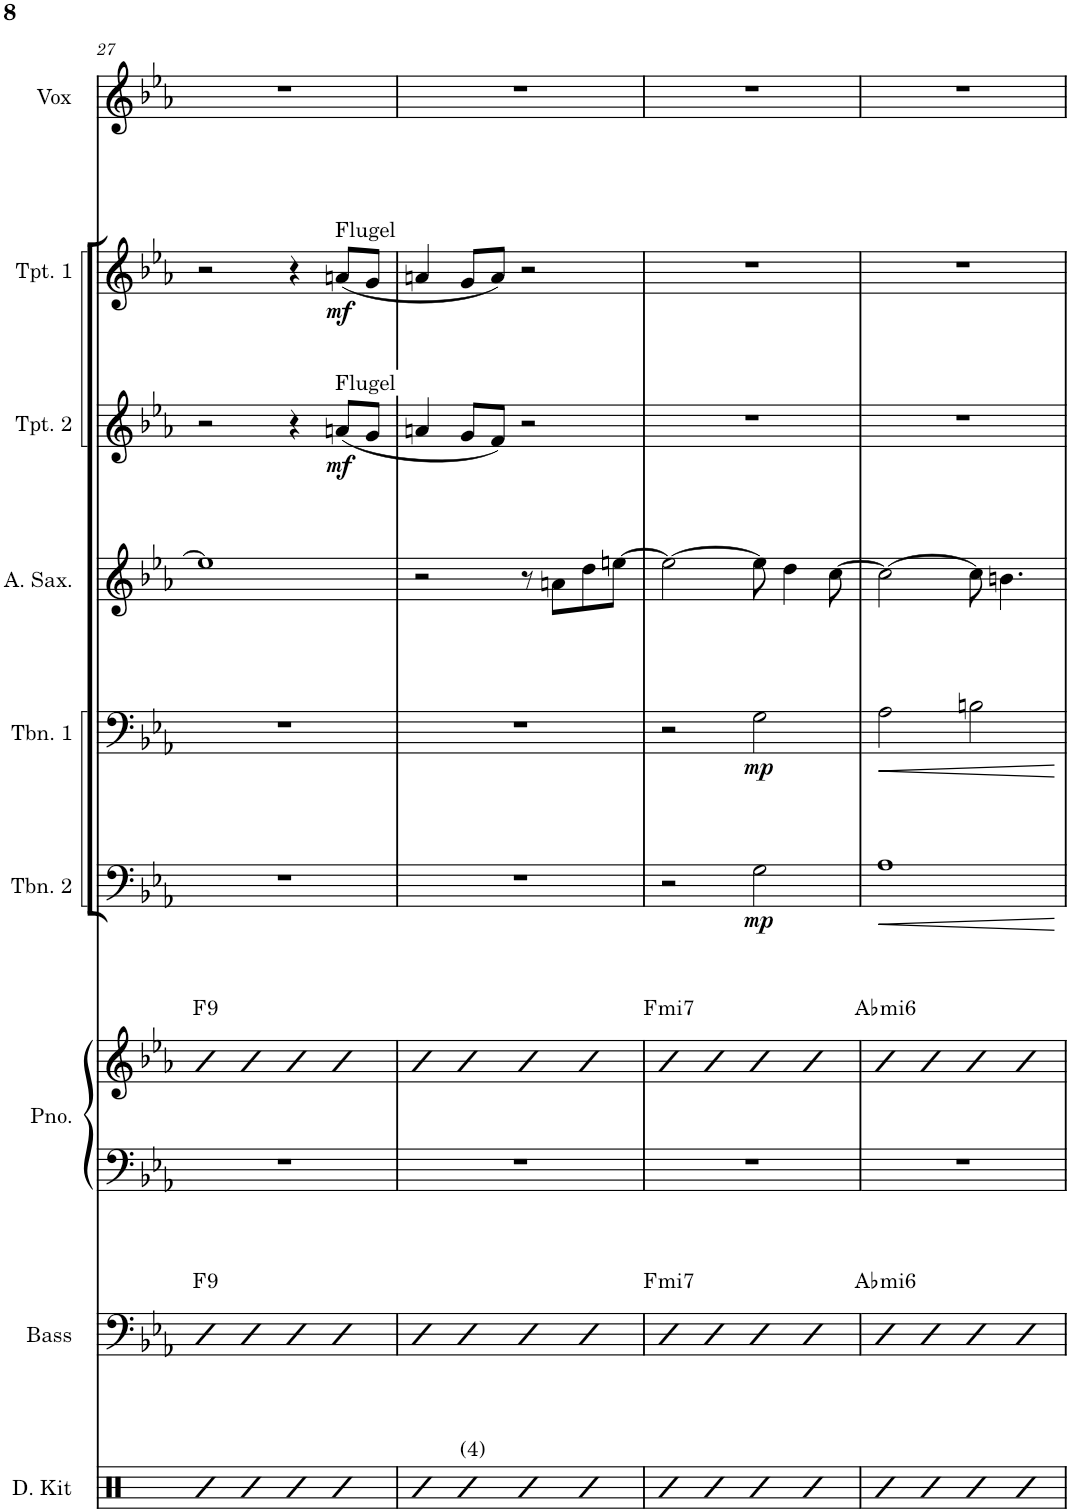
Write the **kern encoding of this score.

**kern	**kern	**harte	**kern	**kern	**harte	**kern	**dynam	**kern	**dynam	**kern	**kern	**dynam	**kern	**dynam	**kern
*part9	*part8	*part8	*part7	*part7	*part7	*part6	*part6	*part5	*part5	*part4	*part3	*part3	*part2	*part2	*part1
*staff10	*staff9	*	*staff8	*staff7	*	*staff6	*staff6	*staff5	*staff5	*staff4	*staff3	*staff3	*staff2	*staff2	*staff1
*I"Drum Kit	*I"Acoustic Bass	*	*I"Piano	*	*	*I"Trombone 2	*	*I"Trombone 1	*	*I"Alto Saxophone	*I"Trumpet 2	*	*I"Trumpet 1	*	*I"Voice
*I'D. Kit	*I'Bass	*	*I'Pno.	*	*	*I'Tbn. 2	*	*I'Tbn. 1	*	*I'A. Sax.	*I'Tpt. 2	*	*I'Tpt. 1	*	*
!!LO:PB:g=z
*clefX	*clefF4	*	*clefF4	*clefG2	*	*clefF4	*	*clefF4	*	*clefG2	*clefG2	*	*clefG2	*	*clefG2
*	*Trd7c12	*	*	*	*	*	*	*	*	*Trd5c9	*Trd1c2	*	*Trd1c2	*	*
*k[]	*k[b-e-a-]	*	*k[b-e-a-]	*k[b-e-a-]	*	*k[b-e-a-]	*	*k[b-e-a-]	*	*k[b-e-a-]	*k[b-e-a-]	*	*k[b-e-a-]	*	*k[b-e-a-]
*M4/4	*M4/4	*	*M4/4	*M4/4	*	*M4/4	*	*M4/4	*	*M4/4	*M4/4	*	*M4/4	*	*M4/4
=27	=27	=27	=27	=27	=27	=27	=27	=27	=27	=27	=27	=27	=27	=27	=27
!	!	!LO:H:kt=9	!	!	!LO:H:kt=9	!	!	!	!	!	!	!	!	!	!
4R	4bb-	F:9	1r	4b-	F:9	1r	.	1r	.	1ee]	2r	.	2r	.	1r
4R	4bb-	.	.	4b-	.	.	.	.	.	.	.	.	.	.	.
4R	4bb-	.	.	4b-	.	.	.	.	.	.	4r	.	4r	.	.
!	!	!	!	!	!	!	!	!	!	!	!	!	!LO:TX:a:t=Flugel	!	!
!	!	!	!	!	!	!	!	!	!	!	!LO:TX:a:t=Flugel	!	!	!	!
!	!	!	!	!	!	!	!	!	!	!	!	!LO:DY:b	!	!LO:DY:b	!
4R	4bb-	.	.	4b-	.	.	.	.	.	.	(8an/L	mf	(8an/L	mf	.
.	.	.	.	.	.	.	.	.	.	.	8g/J	.	8g/J	.	.
=28	=28	=28	=28	=28	=28	=28	=28	=28	=28	=28	=28	=28	=28	=28	=28
4R	4bb-	.	1r	4b-	.	1r	.	1r	.	2r	4an/	.	4an/	.	1r
!LO:TX:a:t=(4)	!	!	!	!	!	!	!	!	!	!	!	!	!	!	!
4R	4bb-	.	.	4b-	.	.	.	.	.	.	8g/L	.	8g/L	.	.
.	.	.	.	.	.	.	.	.	.	.	8f/J)	.	8a/J)	.	.
4R	4bb-	.	.	4b-	.	.	.	.	.	8r	2r	.	2r	.	.
.	.	.	.	.	.	.	.	.	.	8an\L	.	.	.	.	.
4R	4bb-	.	.	4b-	.	.	.	.	.	8dd\	.	.	.	.	.
.	.	.	.	.	.	.	.	.	.	[8een\J	.	.	.	.	.
=29	=29	=29	=29	=29	=29	=29	=29	=29	=29	=29	=29	=29	=29	=29	=29
!	!	!LO:H:kt=mi7	!	!	!LO:H:kt=mi7	!	!	!	!	!	!	!	!	!	!
4R	4bb-	F:min7	1r	4b-	F:min7	2r	.	2r	.	2ee\_	1r	.	1r	.	1r
4R	4bb-	.	.	4b-	.	.	.	.	.	.	.	.	.	.	.
!	!	!	!	!	!	!	!LO:DY:b	!	!LO:DY:b	!	!	!	!	!	!
4R	4bb-	.	.	4b-	.	2G\	mp	2G\	mp	8ee\]	.	.	.	.	.
.	.	.	.	.	.	.	.	.	.	4dd\	.	.	.	.	.
4R	4bb-	.	.	4b-	.	.	.	.	.	.	.	.	.	.	.
.	.	.	.	.	.	.	.	.	.	[8cc\	.	.	.	.	.
=30	=30	=30	=30	=30	=30	=30	=30	=30	=30	=30	=30	=30	=30	=30	=30
!	!	!LO:H:kt=mi6	!	!	!LO:H:kt=mi6	!	!	!	!	!	!	!	!	!	!
4R	4bb-	Ab:min6	1r	4b-	Ab:min6	1A-	.	2A-\	.	2cc\_	1r	.	1r	.	1r
4R	4bb-	.	.	4b-	.	.	.	.	.	.	.	.	.	.	.
4R	4bb-	.	.	4b-	.	.	.	2Bn\	.	8cc\]	.	.	.	.	.
.	.	.	.	.	.	.	.	.	.	4.bn\	.	.	.	.	.
4R	4bb-	.	.	4b-	.	.	.	.	.	.	.	.	.	.	.
=	=	=	=	=	=	=	=	=	=	=	=	=	=	=	=
*-	*-	*-	*-	*-	*-	*-	*-	*-	*-	*-	*-	*-	*-	*-	*-
